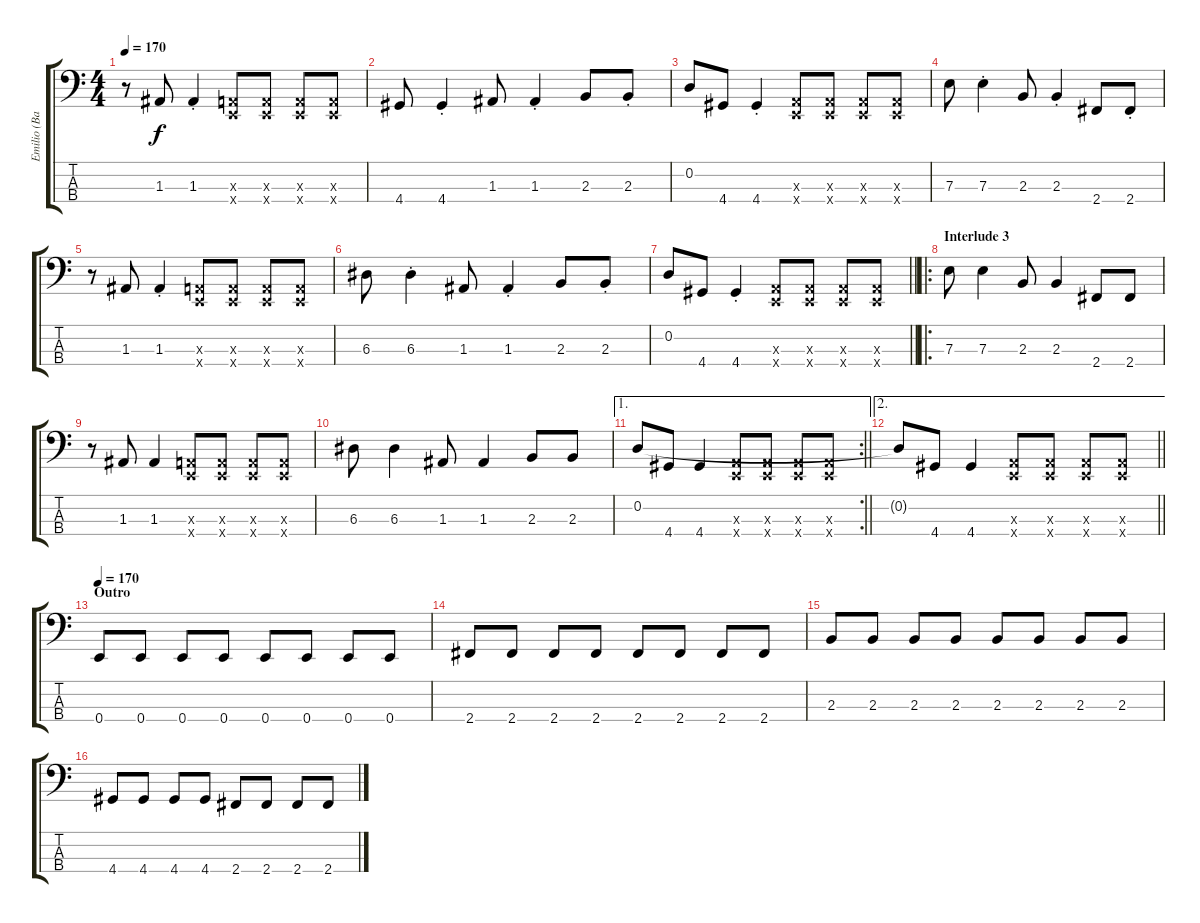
\track ("Emilio (Bass)" "Emilio (Ba") {instrument electricbasspick}
\staff {score tabs}
\tuning (G2 D2 A1 E1) {hide}
\ts (4 4)
\tempo 170
\clef f4
\ks c
r.8{dy f} 1.3.8 1.3{st}.4 (0.3{x} 0.4{x}).8 (0.3{x} 0.4{x}).8 (0.3{x} 0.4{x}).8 (0.3{x} 0.4{x}).8 |
4.4.8 4.4{st}.4 1.3.8 1.3{st}.4 2.3.8 2.3{st}.8 |
0.2.8 4.4.8 4.4{st}.4 (0.3{x} 0.4{x}).8 (0.3{x} 0.4{x}).8 (0.3{x} 0.4{x}).8 (0.3{x} 0.4{x}).8 |
7.3.8 7.3{st}.4 2.3.8 2.3{st}.4 2.4.8 2.4{st}.8 |
r.8 1.3.8 1.3{st}.4 (0.3{x} 0.4{x}).8 (0.3{x} 0.4{x}).8 (0.3{x} 0.4{x}).8 (0.3{x} 0.4{x}).8 |
6.3.8 6.3{st}.4 1.3.8 1.3{st}.4 2.3.8 2.3{st}.8 |
\barLineRight lightlight
0.2.8 4.4.8 4.4{st}.4 (0.3{x} 0.4{x}).8 (0.3{x} 0.4{x}).8 (0.3{x} 0.4{x}).8 (0.3{x} 0.4{x}).8 |
\ro
\section ("" "Interlude 3")
7.3.8 7.3.4 2.3.8 2.3.4 2.4.8 2.4.8 |
r.8 1.3.8 1.3.4 (0.3{x} 0.4{x}).8 (0.3{x} 0.4{x}).8 (0.3{x} 0.4{x}).8 (0.3{x} 0.4{x}).8 |
6.3.8 6.3.4 1.3.8 1.3.4 2.3.8 2.3.8 |
\ae 1
\rc 2
\barLineRight lightlight
0.2.8 4.4.8 4.4.4 (0.3{x} 0.4{x}).8 (0.3{x} 0.4{x}).8 (0.3{x} 0.4{x}).8 (0.3{x} 0.4{x}).8 |
\ae 2
\barLineRight lightlight
0.2{t}.8 4.4.8 4.4.4 (0.3{x} 0.4{x}).8 (0.3{x} 0.4{x}).8 (0.3{x} 0.4{x}).8 (0.3{x} 0.4{x}).8 |
\section ("" "Outro")
\tempo 170
0.4.8 0.4.8 0.4.8 0.4.8 0.4.8 0.4.8 0.4.8 0.4.8 |
2.4.8 2.4.8 2.4.8 2.4.8 2.4.8 2.4.8 2.4.8 2.4.8 |
2.3.8 2.3.8 2.3.8 2.3.8 2.3.8 2.3.8 2.3.8 2.3.8 |
4.4.8 4.4.8 4.4.8 4.4.8 2.4.8 2.4.8 2.4.8 2.4.8
